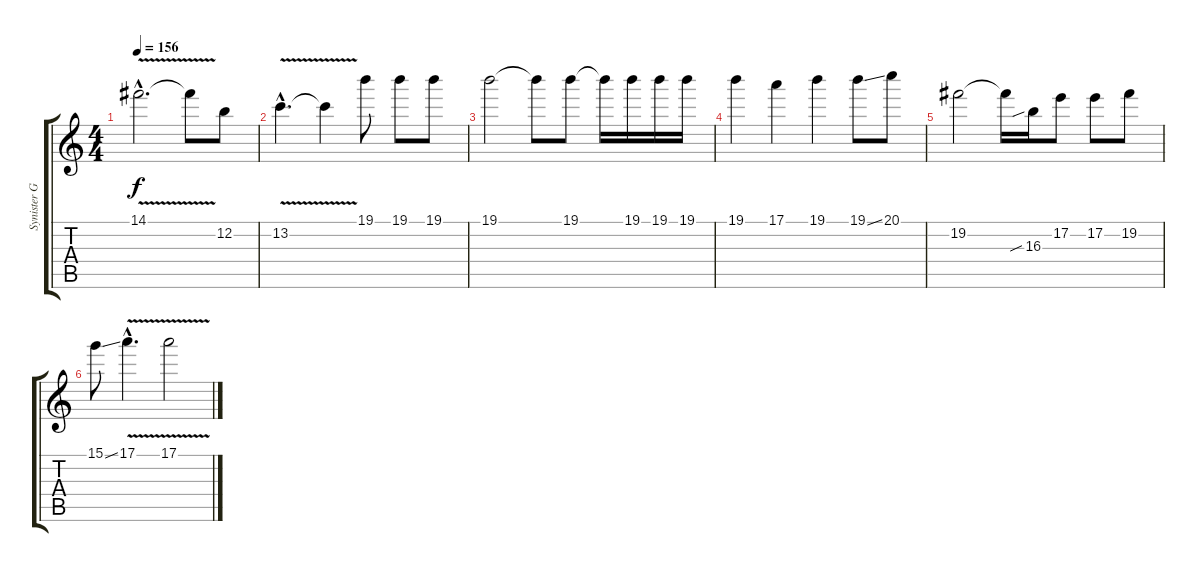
\track ("Synister Gates" "Synister G") {instrument acousticguitarsteel}
\staff {score tabs}
\tuning (E4 B3 G3 D3 A2 D2) {hide}
\ts (4 4)
\tempo 156
\clef g2
\ks c
14.1{v hac}.2{d dy f} 14.1{t}.8 12.2.8 |
13.2{v hac}.4{d} 13.2{t}.4 19.1.8 19.1.8 19.1.8 |
19.1.2 19.1{t}.8 19.1.8 19.1{t}.16 19.1.16 19.1.16 19.1.16 |
19.1.4 17.1.4 19.1.4 19.1{ss}.8 20.1.8 |
19.2.2 19.2{t}.16 16.3{sib}.16 17.2.8 17.2.8 19.2.8 |
15.1{ss}.8 17.1{v hac}.4{d} 17.1{v}.2
